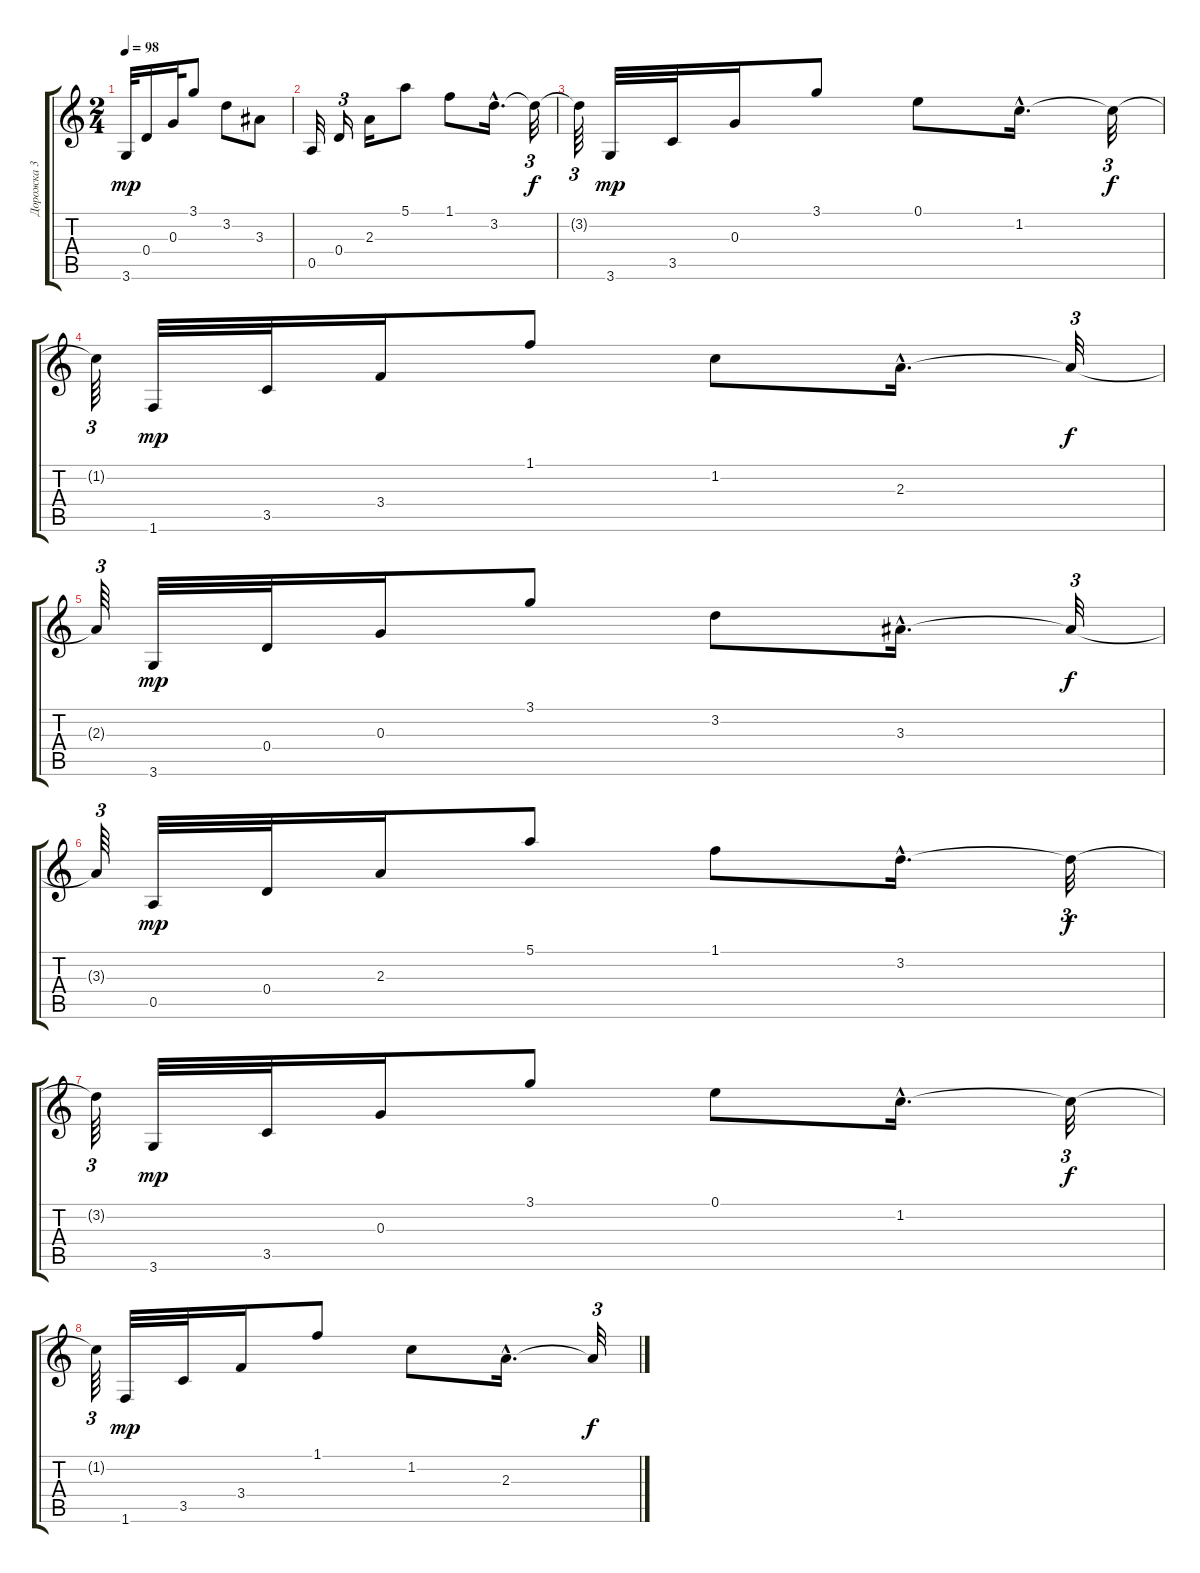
\track ("Дорожка 3" "Дорожка 3") {instrument distortionguitar}
\staff {score tabs}
\tuning (E4 B3 G3 D3 A2 E2) {hide}
\ts (2 4)
\tempo 98
\clef g2
\ks c
3.6.32{dy mp} 0.4.16 0.3.32 3.1.8 3.2.8 3.3.8 |
0.5.32 0.4.16{tu (3 2)} 2.3.16 5.1.8 1.1.8 3.2{hac}.16{d} 3.2{t}.32{tu (3 2) dy f} |
3.2{t}.64{tu (3 2)} 3.6.32{dy mp} 3.5.32 0.3.16 3.1.8 0.1.8 1.2{hac}.16{d} 1.2{t}.32{tu (3 2) dy f} |
1.2{t}.64{tu (3 2)} 1.6.32{dy mp} 3.5.32 3.4.16 1.1.8 1.2.8 2.3{hac}.16{d} 2.3{t}.32{tu (3 2) dy f} |
2.3{t}.64{tu (3 2)} 3.6.32{dy mp} 0.4.32 0.3.16 3.1.8 3.2.8 3.3{hac}.16{d} 3.3{t}.32{tu (3 2) dy f} |
3.3{t}.64{tu (3 2)} 0.5.32{dy mp} 0.4.32 2.3.16 5.1.8 1.1.8 3.2{hac}.16{d} 3.2{t}.32{tu (3 2) dy f} |
3.2{t}.64{tu (3 2)} 3.6.32{dy mp} 3.5.32 0.3.16 3.1.8 0.1.8 1.2{hac}.16{d} 1.2{t}.32{tu (3 2) dy f} |
1.2{t}.64{tu (3 2)} 1.6.32{dy mp} 3.5.32 3.4.16 1.1.8 1.2.8 2.3{hac}.16{d} 2.3{t}.32{tu (3 2) dy f}
